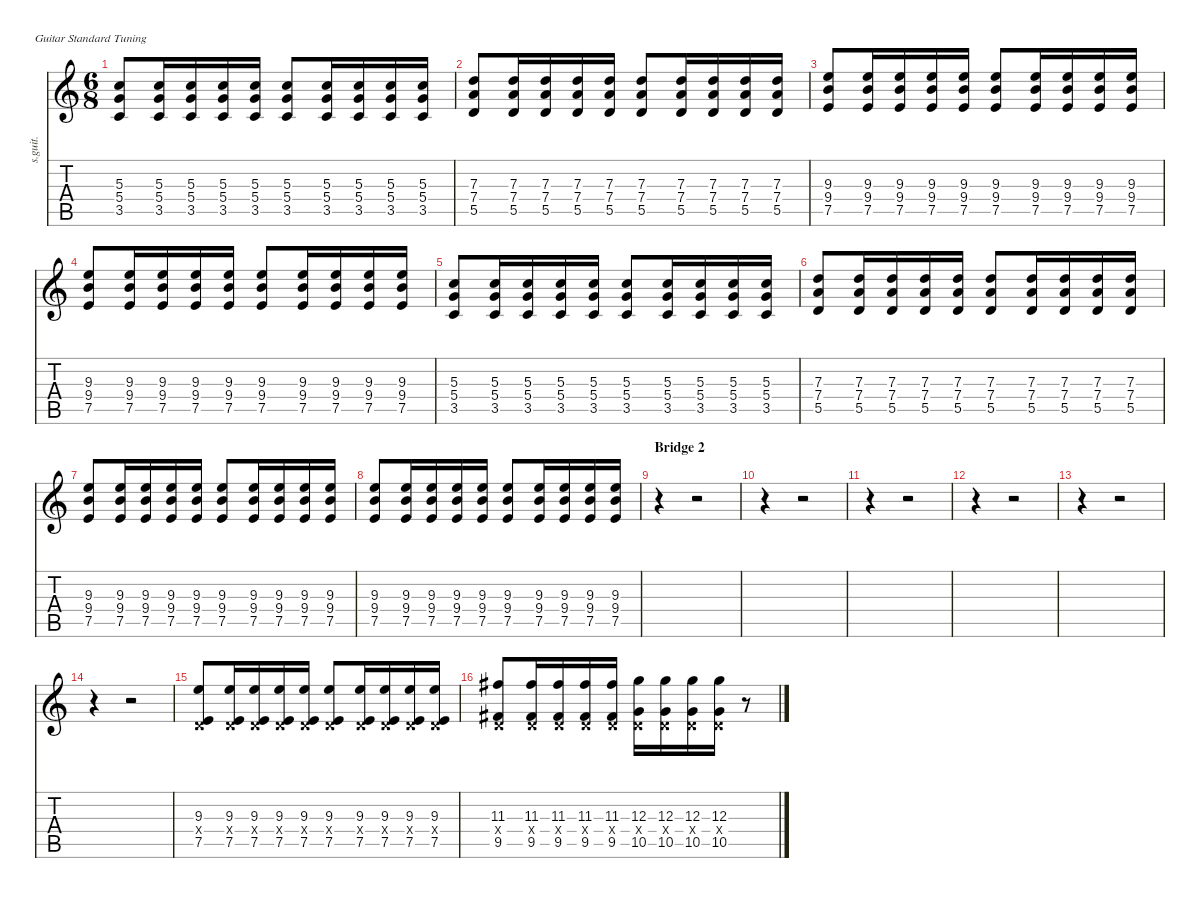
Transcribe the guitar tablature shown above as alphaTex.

\defaultSystemsLayout 4
\hideDynamics
\bracketExtendMode nobrackets
\track ("Tomo (Guitar 1) - Overdrive" "s.guit.") {instrument overdrivenguitar}
\staff {score tabs}
\tuning (E4 B3 G3 D3 A2 E2)
\ts (6 8)
\tempo (94 hide)
\clef g2
\ks c
(5.3 5.4 3.5).8{lyrics (0 "") lyrics (1 "") lyrics (2 "") lyrics (3 "") lyrics (4 "") dy f} (5.3 5.4 3.5).16{lyrics (0 "") lyrics (1 "") lyrics (2 "") lyrics (3 "") lyrics (4 "")} (5.3 5.4 3.5).16{lyrics (0 "") lyrics (1 "") lyrics (2 "") lyrics (3 "") lyrics (4 "")} (5.3 5.4 3.5).16{lyrics (0 "") lyrics (1 "") lyrics (2 "") lyrics (3 "") lyrics (4 "")} (5.3 5.4 3.5).16{lyrics (0 "") lyrics (1 "") lyrics (2 "") lyrics (3 "") lyrics (4 "")} (5.3 5.4 3.5).8{lyrics (0 "") lyrics (1 "") lyrics (2 "") lyrics (3 "") lyrics (4 "")} (5.3 5.4 3.5).16{lyrics (0 "") lyrics (1 "") lyrics (2 "") lyrics (3 "") lyrics (4 "")} (5.3 5.4 3.5).16{lyrics (0 "") lyrics (1 "") lyrics (2 "") lyrics (3 "") lyrics (4 "")} (5.3 5.4 3.5).16{lyrics (0 "") lyrics (1 "") lyrics (2 "") lyrics (3 "") lyrics (4 "")} (5.3 5.4 3.5).16{lyrics (0 "") lyrics (1 "") lyrics (2 "") lyrics (3 "") lyrics (4 "")} |
(7.3 7.4 5.5).8{lyrics (0 "") lyrics (1 "") lyrics (2 "") lyrics (3 "") lyrics (4 "")} (7.3 7.4 5.5).16{lyrics (0 "") lyrics (1 "") lyrics (2 "") lyrics (3 "") lyrics (4 "")} (7.3 7.4 5.5).16{lyrics (0 "") lyrics (1 "") lyrics (2 "") lyrics (3 "") lyrics (4 "")} (7.3 7.4 5.5).16{lyrics (0 "") lyrics (1 "") lyrics (2 "") lyrics (3 "") lyrics (4 "")} (7.3 7.4 5.5).16{lyrics (0 "") lyrics (1 "") lyrics (2 "") lyrics (3 "") lyrics (4 "")} (7.3 7.4 5.5).8{lyrics (0 "") lyrics (1 "") lyrics (2 "") lyrics (3 "") lyrics (4 "")} (7.3 7.4 5.5).16{lyrics (0 "") lyrics (1 "") lyrics (2 "") lyrics (3 "") lyrics (4 "")} (7.3 7.4 5.5).16{lyrics (0 "") lyrics (1 "") lyrics (2 "") lyrics (3 "") lyrics (4 "")} (7.3 7.4 5.5).16{lyrics (0 "") lyrics (1 "") lyrics (2 "") lyrics (3 "") lyrics (4 "")} (7.3 7.4 5.5).16{lyrics (0 "") lyrics (1 "") lyrics (2 "") lyrics (3 "") lyrics (4 "")} |
(9.3 9.4 7.5).8{lyrics (0 "") lyrics (1 "") lyrics (2 "") lyrics (3 "") lyrics (4 "")} (9.3 9.4 7.5).16{lyrics (0 "") lyrics (1 "") lyrics (2 "") lyrics (3 "") lyrics (4 "")} (9.3 9.4 7.5).16{lyrics (0 "") lyrics (1 "") lyrics (2 "") lyrics (3 "") lyrics (4 "")} (9.3 9.4 7.5).16{lyrics (0 "") lyrics (1 "") lyrics (2 "") lyrics (3 "") lyrics (4 "")} (9.3 9.4 7.5).16{lyrics (0 "") lyrics (1 "") lyrics (2 "") lyrics (3 "") lyrics (4 "")} (9.3 9.4 7.5).8{lyrics (0 "") lyrics (1 "") lyrics (2 "") lyrics (3 "") lyrics (4 "")} (9.3 9.4 7.5).16{lyrics (0 "") lyrics (1 "") lyrics (2 "") lyrics (3 "") lyrics (4 "")} (9.3 9.4 7.5).16{lyrics (0 "") lyrics (1 "") lyrics (2 "") lyrics (3 "") lyrics (4 "")} (9.3 9.4 7.5).16{lyrics (0 "") lyrics (1 "") lyrics (2 "") lyrics (3 "") lyrics (4 "")} (9.3 9.4 7.5).16{lyrics (0 "") lyrics (1 "") lyrics (2 "") lyrics (3 "") lyrics (4 "")} |
(9.3 9.4 7.5).8{lyrics (0 "") lyrics (1 "") lyrics (2 "") lyrics (3 "") lyrics (4 "")} (9.3 9.4 7.5).16{lyrics (0 "") lyrics (1 "") lyrics (2 "") lyrics (3 "") lyrics (4 "")} (9.3 9.4 7.5).16{lyrics (0 "") lyrics (1 "") lyrics (2 "") lyrics (3 "") lyrics (4 "")} (9.3 9.4 7.5).16{lyrics (0 "") lyrics (1 "") lyrics (2 "") lyrics (3 "") lyrics (4 "")} (9.3 9.4 7.5).16{lyrics (0 "") lyrics (1 "") lyrics (2 "") lyrics (3 "") lyrics (4 "")} (9.3 9.4 7.5).8{lyrics (0 "") lyrics (1 "") lyrics (2 "") lyrics (3 "") lyrics (4 "")} (9.3 9.4 7.5).16{lyrics (0 "") lyrics (1 "") lyrics (2 "") lyrics (3 "") lyrics (4 "")} (9.3 9.4 7.5).16{lyrics (0 "") lyrics (1 "") lyrics (2 "") lyrics (3 "") lyrics (4 "")} (9.3 9.4 7.5).16{lyrics (0 "") lyrics (1 "") lyrics (2 "") lyrics (3 "") lyrics (4 "")} (9.3 9.4 7.5).16{lyrics (0 "") lyrics (1 "") lyrics (2 "") lyrics (3 "") lyrics (4 "")} |
(5.3 5.4 3.5).8{lyrics (0 "") lyrics (1 "") lyrics (2 "") lyrics (3 "") lyrics (4 "")} (5.3 5.4 3.5).16{lyrics (0 "") lyrics (1 "") lyrics (2 "") lyrics (3 "") lyrics (4 "")} (5.3 5.4 3.5).16{lyrics (0 "") lyrics (1 "") lyrics (2 "") lyrics (3 "") lyrics (4 "")} (5.3 5.4 3.5).16{lyrics (0 "") lyrics (1 "") lyrics (2 "") lyrics (3 "") lyrics (4 "")} (5.3 5.4 3.5).16{lyrics (0 "") lyrics (1 "") lyrics (2 "") lyrics (3 "") lyrics (4 "")} (5.3 5.4 3.5).8{lyrics (0 "") lyrics (1 "") lyrics (2 "") lyrics (3 "") lyrics (4 "")} (5.3 5.4 3.5).16{lyrics (0 "") lyrics (1 "") lyrics (2 "") lyrics (3 "") lyrics (4 "")} (5.3 5.4 3.5).16{lyrics (0 "") lyrics (1 "") lyrics (2 "") lyrics (3 "") lyrics (4 "")} (5.3 5.4 3.5).16{lyrics (0 "") lyrics (1 "") lyrics (2 "") lyrics (3 "") lyrics (4 "")} (5.3 5.4 3.5).16{lyrics (0 "") lyrics (1 "") lyrics (2 "") lyrics (3 "") lyrics (4 "")} |
(7.3 7.4 5.5).8{lyrics (0 "") lyrics (1 "") lyrics (2 "") lyrics (3 "") lyrics (4 "")} (7.3 7.4 5.5).16{lyrics (0 "") lyrics (1 "") lyrics (2 "") lyrics (3 "") lyrics (4 "")} (7.3 7.4 5.5).16{lyrics (0 "") lyrics (1 "") lyrics (2 "") lyrics (3 "") lyrics (4 "")} (7.3 7.4 5.5).16{lyrics (0 "") lyrics (1 "") lyrics (2 "") lyrics (3 "") lyrics (4 "")} (7.3 7.4 5.5).16{lyrics (0 "") lyrics (1 "") lyrics (2 "") lyrics (3 "") lyrics (4 "")} (7.3 7.4 5.5).8{lyrics (0 "") lyrics (1 "") lyrics (2 "") lyrics (3 "") lyrics (4 "")} (7.3 7.4 5.5).16{lyrics (0 "") lyrics (1 "") lyrics (2 "") lyrics (3 "") lyrics (4 "")} (7.3 7.4 5.5).16{lyrics (0 "") lyrics (1 "") lyrics (2 "") lyrics (3 "") lyrics (4 "")} (7.3 7.4 5.5).16{lyrics (0 "") lyrics (1 "") lyrics (2 "") lyrics (3 "") lyrics (4 "")} (7.3 7.4 5.5).16{lyrics (0 "") lyrics (1 "") lyrics (2 "") lyrics (3 "") lyrics (4 "")} |
(9.3 9.4 7.5).8{lyrics (0 "") lyrics (1 "") lyrics (2 "") lyrics (3 "") lyrics (4 "")} (9.3 9.4 7.5).16{lyrics (0 "") lyrics (1 "") lyrics (2 "") lyrics (3 "") lyrics (4 "")} (9.3 9.4 7.5).16{lyrics (0 "") lyrics (1 "") lyrics (2 "") lyrics (3 "") lyrics (4 "")} (9.3 9.4 7.5).16{lyrics (0 "") lyrics (1 "") lyrics (2 "") lyrics (3 "") lyrics (4 "")} (9.3 9.4 7.5).16{lyrics (0 "") lyrics (1 "") lyrics (2 "") lyrics (3 "") lyrics (4 "")} (9.3 9.4 7.5).8{lyrics (0 "") lyrics (1 "") lyrics (2 "") lyrics (3 "") lyrics (4 "")} (9.3 9.4 7.5).16{lyrics (0 "") lyrics (1 "") lyrics (2 "") lyrics (3 "") lyrics (4 "")} (9.3 9.4 7.5).16{lyrics (0 "") lyrics (1 "") lyrics (2 "") lyrics (3 "") lyrics (4 "")} (9.3 9.4 7.5).16{lyrics (0 "") lyrics (1 "") lyrics (2 "") lyrics (3 "") lyrics (4 "")} (9.3 9.4 7.5).16{lyrics (0 "") lyrics (1 "") lyrics (2 "") lyrics (3 "") lyrics (4 "")} |
(9.3 9.4 7.5).8{lyrics (0 "") lyrics (1 "") lyrics (2 "") lyrics (3 "") lyrics (4 "")} (9.3 9.4 7.5).16{lyrics (0 "") lyrics (1 "") lyrics (2 "") lyrics (3 "") lyrics (4 "")} (9.3 9.4 7.5).16{lyrics (0 "") lyrics (1 "") lyrics (2 "") lyrics (3 "") lyrics (4 "")} (9.3 9.4 7.5).16{lyrics (0 "") lyrics (1 "") lyrics (2 "") lyrics (3 "") lyrics (4 "")} (9.3 9.4 7.5).16{lyrics (0 "") lyrics (1 "") lyrics (2 "") lyrics (3 "") lyrics (4 "")} (9.3 9.4 7.5).8{lyrics (0 "") lyrics (1 "") lyrics (2 "") lyrics (3 "") lyrics (4 "")} (9.3 9.4 7.5).16{lyrics (0 "") lyrics (1 "") lyrics (2 "") lyrics (3 "") lyrics (4 "")} (9.3 9.4 7.5).16{lyrics (0 "") lyrics (1 "") lyrics (2 "") lyrics (3 "") lyrics (4 "")} (9.3 9.4 7.5).16{lyrics (0 "") lyrics (1 "") lyrics (2 "") lyrics (3 "") lyrics (4 "")} (9.3 9.4 7.5).16{lyrics (0 "") lyrics (1 "") lyrics (2 "") lyrics (3 "") lyrics (4 "")} |
\section ("" "Bridge 2")
r.4 r.2 |
r.4 r.2 |
r.4 r.2 |
r.4 r.2 |
r.4 r.2 |
r.4 r.2 |
(9.3 0.4{x} 7.5).8{lyrics (0 "") lyrics (1 "") lyrics (2 "") lyrics (3 "") lyrics (4 "")} (9.3 0.4{x} 7.5).16{lyrics (0 "") lyrics (1 "") lyrics (2 "") lyrics (3 "") lyrics (4 "")} (9.3 0.4{x} 7.5).16{lyrics (0 "") lyrics (1 "") lyrics (2 "") lyrics (3 "") lyrics (4 "")} (9.3 0.4{x} 7.5).16{lyrics (0 "") lyrics (1 "") lyrics (2 "") lyrics (3 "") lyrics (4 "")} (9.3 0.4{x} 7.5).16{lyrics (0 "") lyrics (1 "") lyrics (2 "") lyrics (3 "") lyrics (4 "")} (9.3 0.4{x} 7.5).8{lyrics (0 "") lyrics (1 "") lyrics (2 "") lyrics (3 "") lyrics (4 "")} (9.3 0.4{x} 7.5).16{lyrics (0 "") lyrics (1 "") lyrics (2 "") lyrics (3 "") lyrics (4 "")} (9.3 0.4{x} 7.5).16{lyrics (0 "") lyrics (1 "") lyrics (2 "") lyrics (3 "") lyrics (4 "")} (9.3 0.4{x} 7.5).16{lyrics (0 "") lyrics (1 "") lyrics (2 "") lyrics (3 "") lyrics (4 "")} (9.3 0.4{x} 7.5).16{lyrics (0 "") lyrics (1 "") lyrics (2 "") lyrics (3 "") lyrics (4 "")} |
(11.3{acc #} 0.4{x} 9.5{acc #}).8{lyrics (0 "") lyrics (1 "") lyrics (2 "") lyrics (3 "") lyrics (4 "")} (11.3{acc #} 0.4{x} 9.5{acc #}).16{lyrics (0 "") lyrics (1 "") lyrics (2 "") lyrics (3 "") lyrics (4 "")} (11.3{acc #} 0.4{x} 9.5{acc #}).16{lyrics (0 "") lyrics (1 "") lyrics (2 "") lyrics (3 "") lyrics (4 "")} (11.3{acc #} 0.4{x} 9.5{acc #}).16{lyrics (0 "") lyrics (1 "") lyrics (2 "") lyrics (3 "") lyrics (4 "")} (11.3{acc #} 0.4{x} 9.5{acc #}).16{lyrics (0 "") lyrics (1 "") lyrics (2 "") lyrics (3 "") lyrics (4 "")} (12.3 0.4{x} 10.5).16{lyrics (0 "") lyrics (1 "") lyrics (2 "") lyrics (3 "") lyrics (4 "")} (12.3 0.4{x} 10.5).16{lyrics (0 "") lyrics (1 "") lyrics (2 "") lyrics (3 "") lyrics (4 "")} (12.3 0.4{x} 10.5).16{lyrics (0 "") lyrics (1 "") lyrics (2 "") lyrics (3 "") lyrics (4 "")} (12.3 0.4{x} 10.5).16{lyrics (0 "") lyrics (1 "") lyrics (2 "") lyrics (3 "") lyrics (4 "")} r.8
